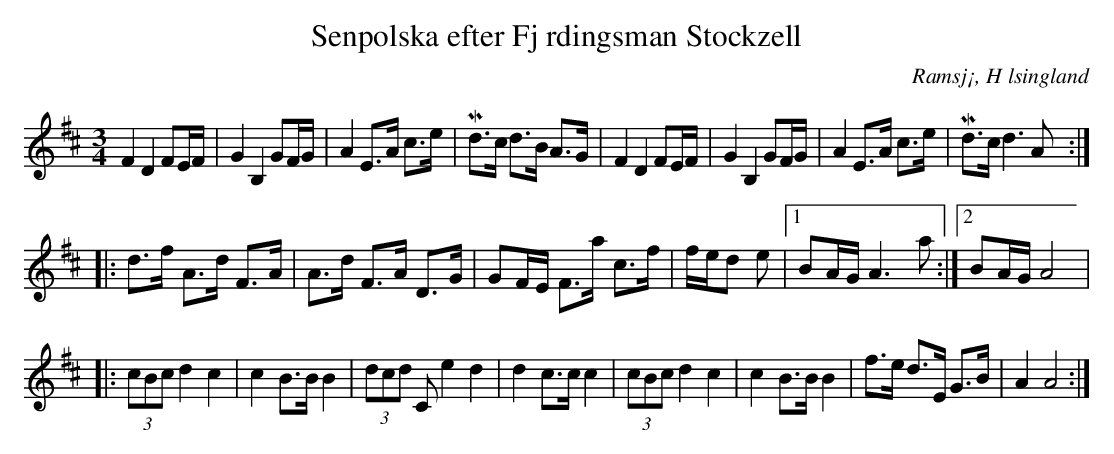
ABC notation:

X:1
T: Senpolska efter Fj rdingsman Stockzell
O: Ramsj¡, H lsingland
M:3/4
L:1/8
K:D
F2 D2 FE/F/|G2 B,2 GF/G/| A2 E>A c>e|Md>c d>B A>G|F2 D2 FE/F/|G2 B,2 GF/G/| A2 E>A c>e|Md>c d2>A2:|
|:d>f A>d F>A| A>d F>A D>G|GF/E/ F>a c>f|f/e/d e|1 BA/G/ A2>a2:|2 BA/G/ A4|
|:(3cBc d2 c2|c2 B>B B2|(3dcd Ce2 d2|d2 c>c c2|(3cBc d2 c2|c2 B>B B2|f>e d>E G>B|A2 A4:|
